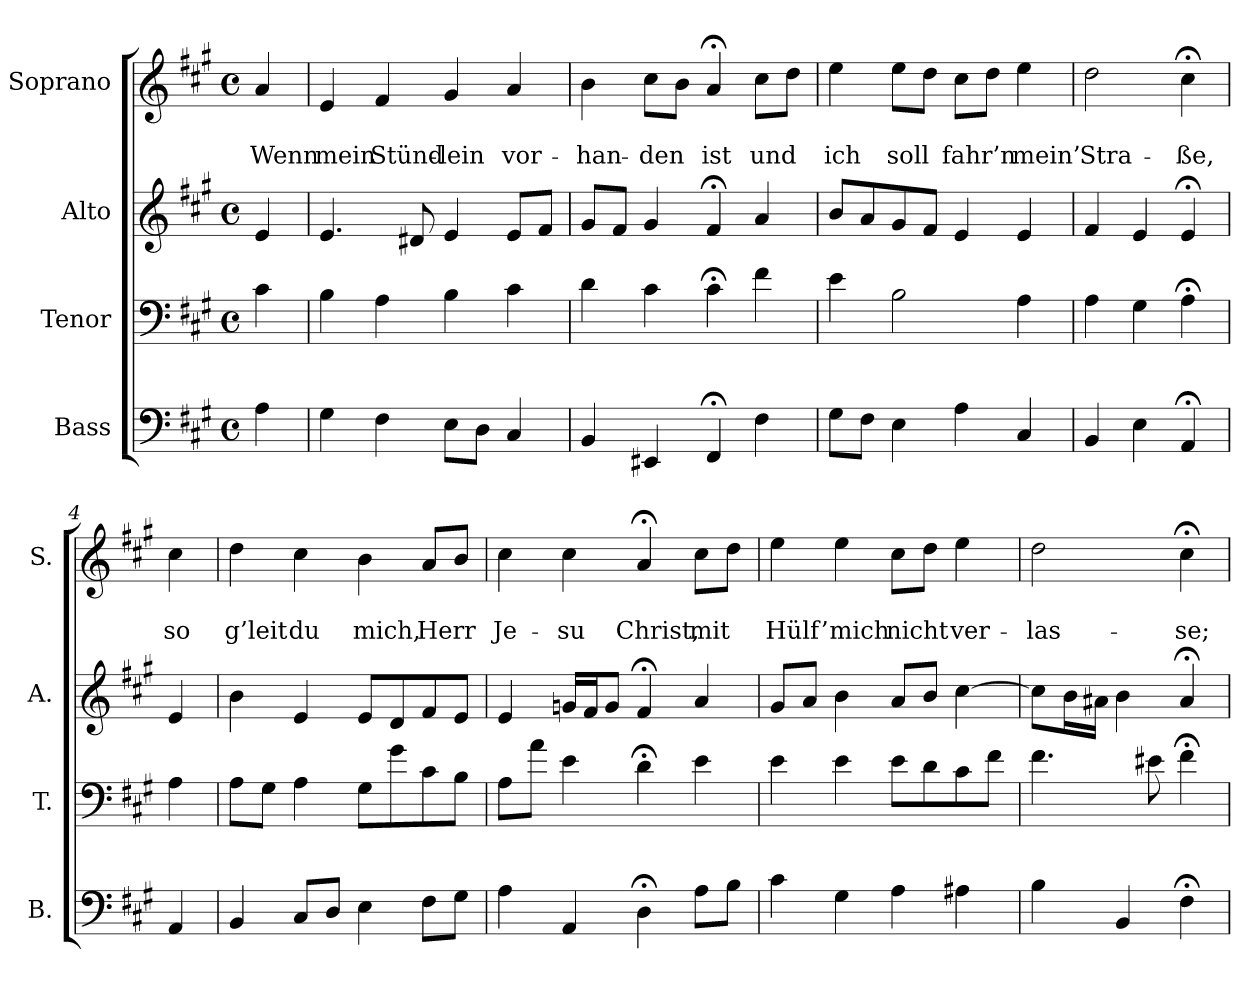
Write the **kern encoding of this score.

**kern	**kern	**kern	**kern	**text	**text
*part4	*part3	*part2	*part1	*part1	*part1
*staff4	*staff3	*staff2	*staff1	*staff1	*staff1
*I"Bass	*I"Tenor	*I"Alto	*I"Soprano	*	*
*I'B.	*I'T.	*I'A.	*I'S.	*	*
*clefF4	*clefF4	*clefG2	*clefG2	*	*
*k[f#c#g#]	*k[f#c#g#]	*k[f#c#g#]	*k[f#c#g#]	*	*
*A:	*A:	*A:	*A:	*	*
*M4/4	*M4/4	*M4/4	*M4/4	*	*
*met(c)	*met(c)	*met(c)	*met(c)	*	*
=	=	=	=	=	=
4A\	4c#\	4e/	4a/	.	Wenn
=1	=1	=1	=1	=1	=1
4G#\	4B\	4.e/	4e/	.	mein
4F#\	4A\	.	4f#/	.	Stünd-
.	.	8d#X/	.	.	.
8E\L	4B\	4e/	4g#/	.	-lein
8D\J	.	.	.	.	.
4C#/	4c#\	8e/L	4a/	.	vor-
.	.	8f#/J	.	.	.
=2	=2	=2	=2	=2	=2
4BB/	4d\	8g#/L	4b\	.	-han-
.	.	8f#/J	.	.	.
4EE#X/	4c#\	4g#/	8cc#\L	.	-den
.	.	.	8b\J	.	.
4FF#;</	4c#;<\	4f#;</	4a;</	.	ist
4F#\	4f#\	4a/	8cc#\L	.	und
.	.	.	8dd\J	.	.
=3	=3	=3	=3	=3	=3
8G#\L	4e\	8b/L	4ee\	.	ich
8F#\J	.	8a/	.	.	.
4E\	2B\	8g#/	8ee\L	.	soll
.	.	8f#/J	8dd\J	.	.
4A\	.	4e/	8cc#\L	.	fahr’n
.	.	.	8dd\J	.	.
4C#/	4A\	4e/	4ee\	.	mein’
=4	=4	=4	=4	=4	=4
4BB/	4A\	4f#/	2dd\	.	Stra-
4E\	4G#\	4e/	.	.	.
4AA;</	4A;<\	4e;</	4cc#;<\	.	-ße,
!!LO:LB:g=z
=4a	=4a	=4a	=4a	=4a	=4a
4AA/	4A\	4e/	4cc#\	.	so
=5	=5	=5	=5	=5	=5
4BB/	8A\L	4b\	4dd\	.	g’leit
.	8G#\J	.	.	.	.
8C#/L	4A\	4e/	4cc#\	.	du
8D/J	.	.	.	.	.
4E\	8G#\L	8e/L	4b\	.	mich,
.	8g#\	8d/	.	.	.
8F#\L	8c#\	8f#/	8a/L	.	Herr
8G#\J	8B\J	8e/J	8b/J	.	.
=6	=6	=6	=6	=6	=6
4A\	8A\L	4e/	4cc#\	.	Je-
.	8a\J	.	.	.	.
4AA/	4e\	16gn/LL	4cc#\	.	-su
.	.	16f#/J	.	.	.
.	.	8g/J	.	.	.
4D;<\	4d;<\	4f#;</	4a;</	.	Christ,
8A\L	4e\	4a/	8cc#\L	.	mit
8B\J	.	.	8dd\J	.	.
=7	=7	=7	=7	=7	=7
4c#\	4e\	8g#/L	4ee\	.	Hülf’
.	.	8a/J	.	.	.
4G#\	4e\	4b\	4ee\	.	mich
4A\	8e\L	8a/L	8cc#\L	.	nicht
.	8d\	8b/J	8dd\J	.	.
4A#X\	8c#\	[4cc#\	4ee\	.	ver-
.	8f#\J	.	.	.	.
=8	=8	=8	=8	=8	=8
4B\	4.f#\	8cc#\L]	2dd\	.	-las-
.	.	16b\L	.	.	.
.	.	16a#X\JJ	.	.	.
4BB/	.	4b\	.	.	.
.	8e#X\	.	.	.	.
4F#;<\	4f#;<\	4a#;</	4cc#;<\	.	-se;
=	=	=	=	=	=
*-	*-	*-	*-	*-	*-
